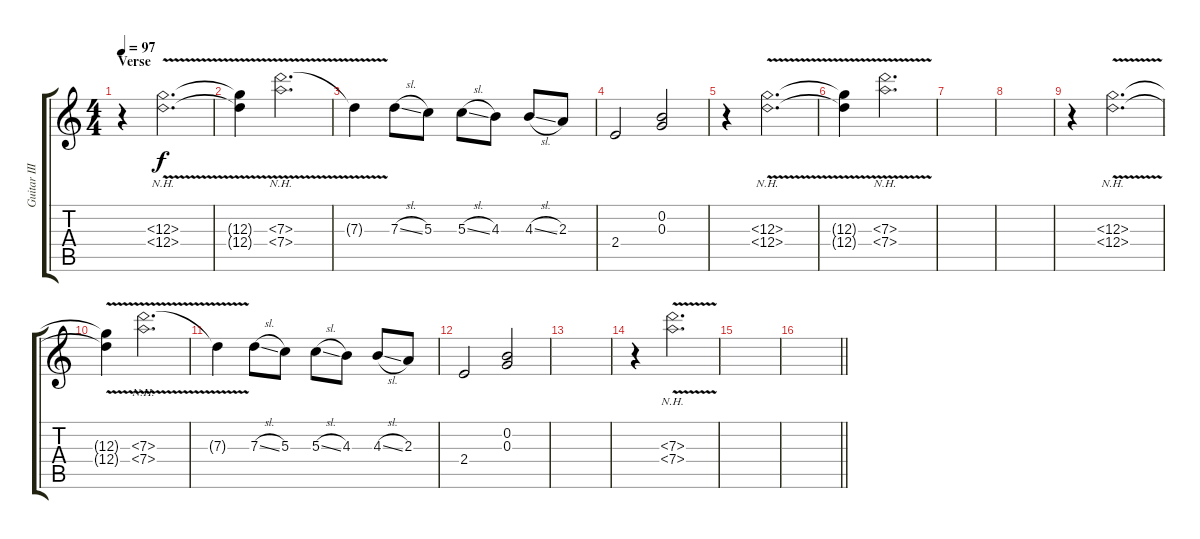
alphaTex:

\track ("Guitar III (Lead)" "Guitar III") {instrument electricguitarjazz}
\staff {score tabs}
\tuning (E4 B3 G3 D3 A2 E2) {hide}
\ts (4 4)
\section ("" "Verse")
\tempo 97
\clef g2
\ks c
r.4{dy f} (12.3{nh} 12.4{nh v}).2{d} |
(12.3{t} 12.4{t}).4 (7.3{nh v} 7.4{nh}).2{d} |
7.3{t}.4 7.3{sl}.8 5.3.8 5.3{sl}.8 4.3.8 4.3{sl}.8 2.3.8 |
2.4.2 (0.2 0.3).2 |
r.4 (12.3{nh} 12.4{nh v}).2{d} |
(12.3{t} 12.4{t}).4 (7.3{nh v} 7.4{nh}).2{d} |
|
|
r.4 (12.3{nh} 12.4{nh v}).2{d} |
(12.3{t} 12.4{t}).4 (7.3{nh v} 7.4{nh}).2{d} |
7.3{t}.4 7.3{sl}.8 5.3.8 5.3{sl}.8 4.3.8 4.3{sl}.8 2.3.8 |
2.4.2 (0.2 0.3).2 |
|
r.4 (7.3{nh v} 7.4{nh}).2{d} |
|
\barLineRight lightlight
